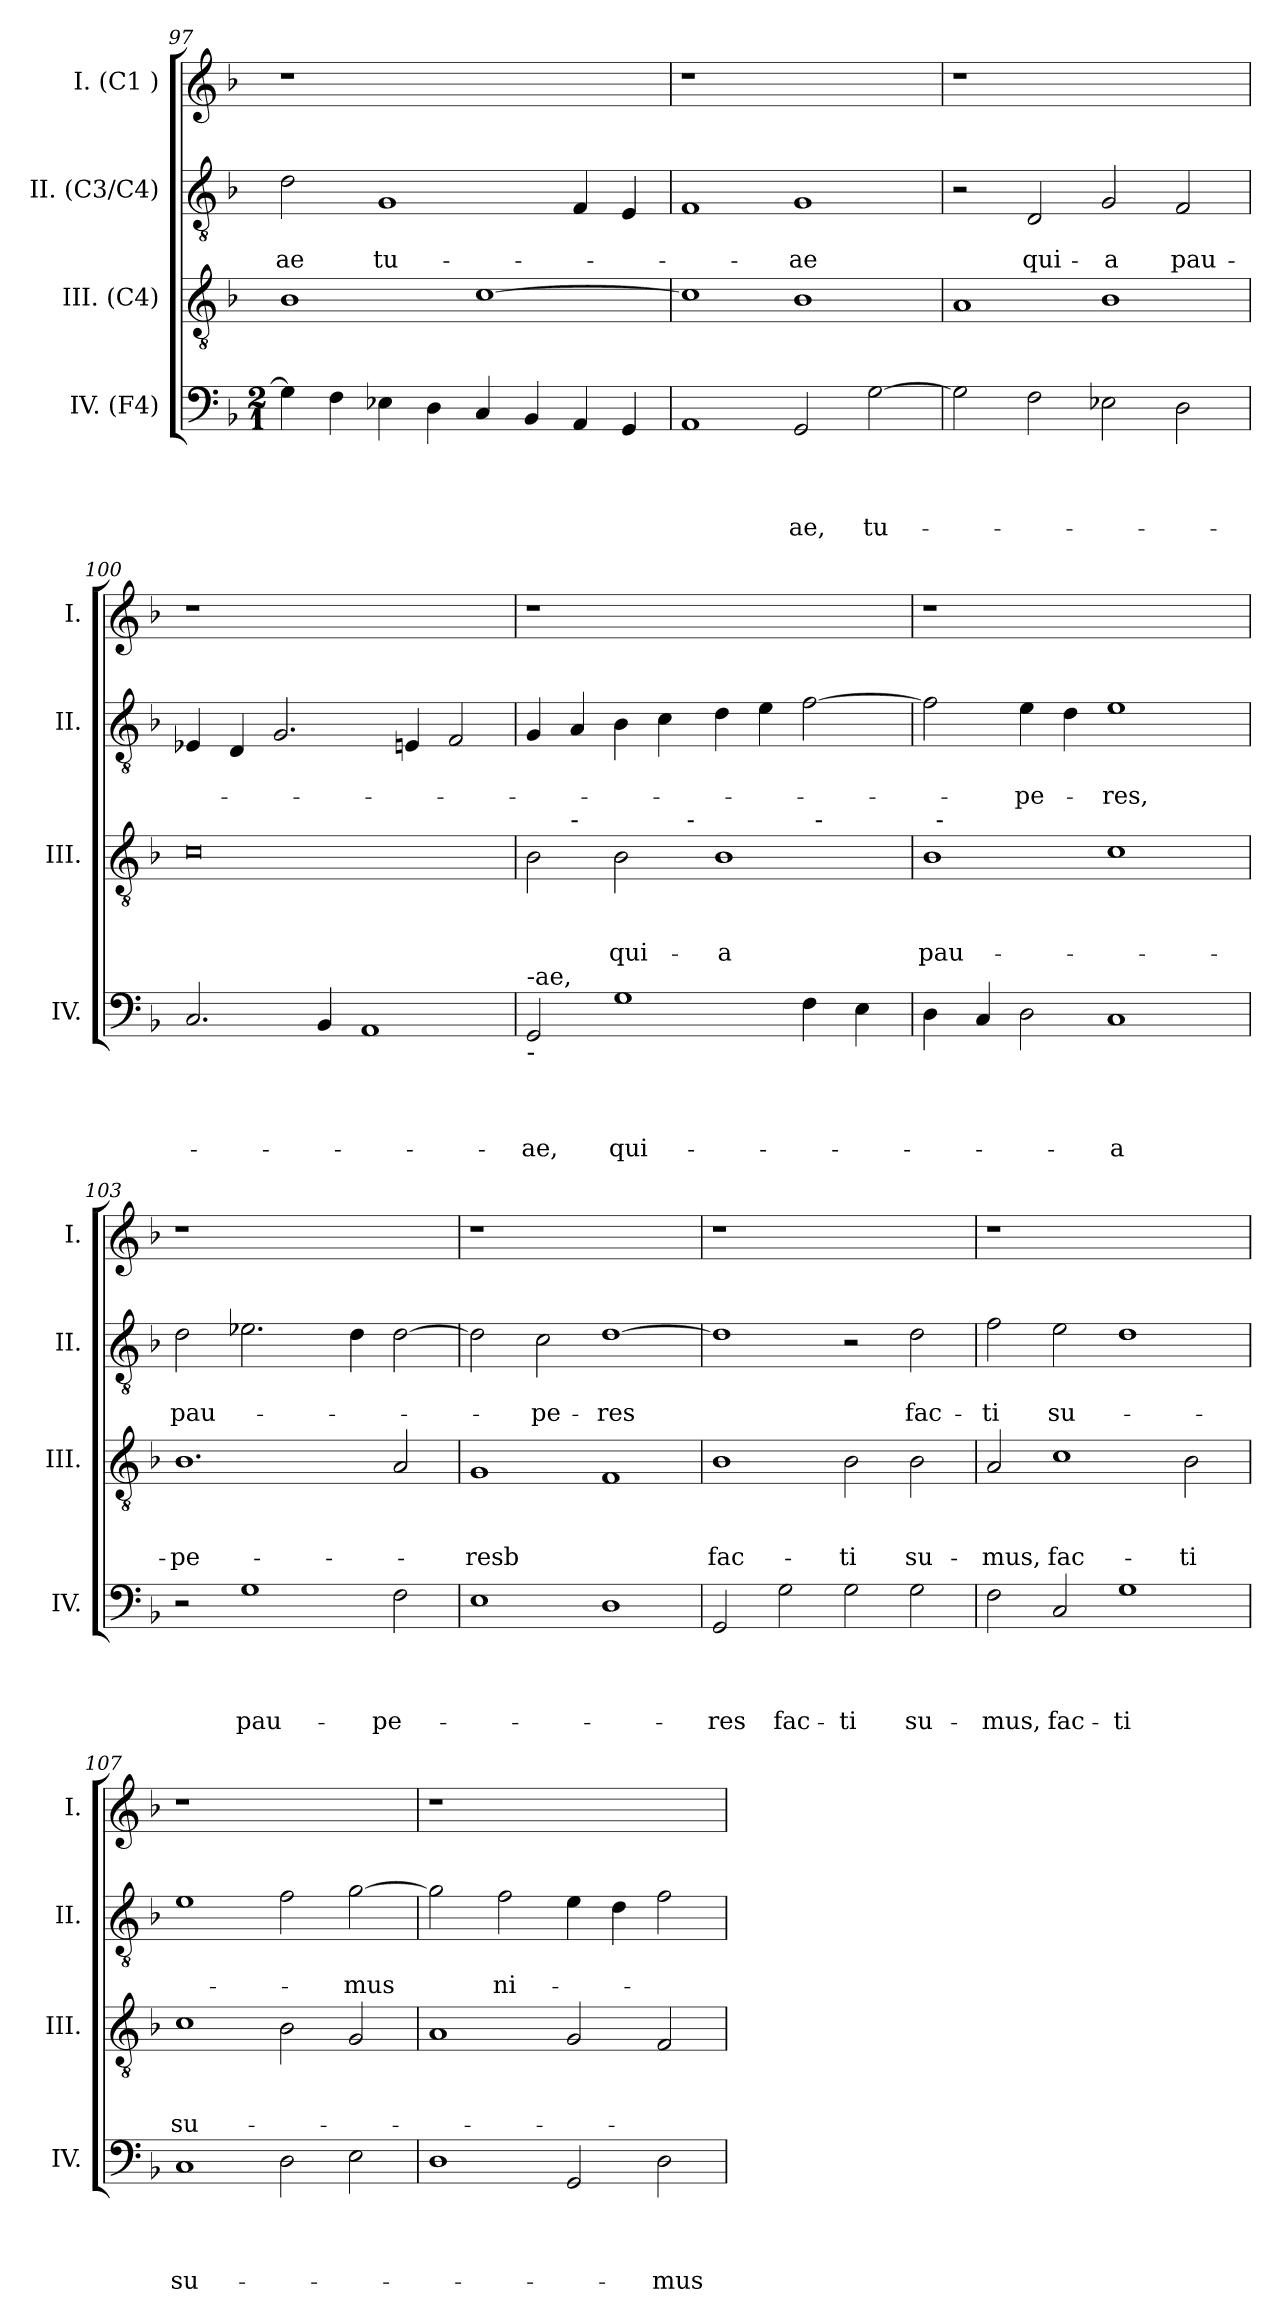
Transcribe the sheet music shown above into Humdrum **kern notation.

**kern	**text	**text	**text	**text	**kern	**text	**text	**text	**kern	**text	**text	**kern
*part4	*part4	*part4	*part4	*part4	*part3	*part3	*part3	*part3	*part2	*part2	*part2	*part1
*staff4	*staff4	*staff4	*staff4	*staff4	*staff3	*staff3	*staff3	*staff3	*staff2	*staff2	*staff2	*staff1
*I"IV. (F4)	*	*	*	*	*I"III. (C4)	*	*	*	*I"II. (C3/C4)	*	*	*I"I. (C1 )
*I'IV.	*	*	*	*	*I'III.	*	*	*	*I'II.	*	*	*I'I.
!!LO:LB:g=z
*clefF4	*	*	*	*	*clefGv2	*	*	*	*clefGv2	*	*	*clefG2
*k[b-]	*	*	*	*	*k[b-]	*	*	*	*k[b-]	*	*	*k[b-]
*F:	*	*	*	*	*F:	*	*	*	*F:	*	*	*F:
*M2/1	*	*	*	*	*	*	*	*	*	*	*	*
=97	=97	=97	=97	=97	=97	=97	=97	=97	=97	=97	=97	=97
!	!	!	!	!	!	!	!	!	!	!	!LO:LY:b	!
4G\]	.	.	.	.	1B-	.	.	.	2d\	.	-ae	1r
4F\	.	.	.	.	.	.	.	.	.	.	.	.
!	!	!	!	!	!	!	!	!	!	!	!LO:LY:b	!
4E-\	.	.	.	.	.	.	.	.	1G	.	tu-	.
4D\	.	.	.	.	.	.	.	.	.	.	.	.
4C/	.	.	.	.	[>1c	.	.	.	.	.	.	1ryy
4BB-/	.	.	.	.	.	.	.	.	.	.	.	.
4AA/	.	.	.	.	.	.	.	.	4F/	.	.	.
4GG/	.	.	.	.	.	.	.	.	4E/	.	.	.
=98	=98	=98	=98	=98	=98	=98	=98	=98	=98	=98	=98	=98
1AA	.	.	.	.	1c]	.	.	.	1F	.	.	1r
!	!	!	!	!LO:LY:b	!	!	!	!	!	!	!LO:LY:b	!
2GG/	.	.	.	-ae,	1B-	.	.	.	1G	.	-ae	1ryy
!	!	!	!	!LO:LY:b	!	!	!	!	!	!	!	!
[>2G\	.	.	.	tu-	.	.	.	.	.	.	.	.
=99	=99	=99	=99	=99	=99	=99	=99	=99	=99	=99	=99	=99
2G\]	.	.	.	.	1A	.	.	.	2r	.	.	1r
!	!	!	!	!	!	!	!	!	!	!	!LO:LY:b	!
2F\	.	.	.	.	.	.	.	.	2D/	.	qui-	.
!	!	!	!	!	!	!	!	!	!	!	!LO:LY:b	!
2E-\	.	.	.	.	1B-	.	.	.	2G/	.	-a	1ryy
!	!	!	!	!	!	!	!	!	!	!	!LO:LY:b	!
2D\	.	.	.	.	.	.	.	.	2F/	.	pau-	.
=100	=100	=100	=100	=100	=100	=100	=100	=100	=100	=100	=100	=100
2.C/	.	.	.	.	0c	.	.	.	4E-/	.	.	1r
.	.	.	.	.	.	.	.	.	4D/	.	.	.
.	.	.	.	.	.	.	.	.	2.G/	.	.	.
4BB-/	.	.	.	.	.	.	.	.	.	.	.	.
1AA	.	.	.	.	.	.	.	.	.	.	.	1ryy
.	.	.	.	.	.	.	.	.	4E/	.	.	.
.	.	.	.	.	.	.	.	.	2F/	.	.	.
!!LO:PB:g=z
=101	=101	=101	=101	=101	=101	=101	=101	=101	=101	=101	=101	=101
!LO:TX:b:t=-	!	!	!	!	!	!	!	!	!	!	!	!
!LO:TX:a:t=-ae,	!	!	!	!	!	!	!	!	!	!	!	!
!	!	!	!	!LO:LY:b	!	!	!	!	!	!	!	!
*	*	*	*	*	*^	*	*	*	*	*	*	*
*	*	*	*	*	*	*^	*	*	*	*	*	*	*
*	*	*	*	*	*	*	*^	*	*	*	*	*	*	*
2GG/	.	.	.	-ae,	2B-\	4ryy	2..ryy	1ryy	.	.	.	4G/	.	.	1r
!	!	!	!	!	!	!LO:TX:a:t=-	!	!	!	!	!	!	!	!	!
.	.	.	.	.	.	1..ryy	.	.	.	.	.	4A/	.	.	.
!	!	!	!	!LO:LY:b	!	!	!	!	!	!	!LO:LY:b	!	!	!	!
1G	.	.	.	qui-	2B-\	.	.	.	.	.	-qui-	4B-\	.	.	.
.	.	.	.	.	.	.	.	.	.	.	.	4c\	.	.	.
!	!	!	!	!	!	!	!LO:TX:a:t=-	!	!	!	!	!	!	!	!
.	.	.	.	.	.	.	1ryy	.	.	.	.	.	.	.	.
!	!	!	!	!	!	!	!	!	!	!	!LO:LY:b:rj	!	!	!	!
.	.	.	.	.	1B-	.	.	2ryy	.	.	-a	4d\	.	.	1ryy
.	.	.	.	.	.	.	.	.	.	.	.	4e\	.	.	.
4F\	.	.	.	.	.	.	.	32ryy	.	.	.	[>2f\	.	.	.
!	!	!	!	!	!	!	!	!LO:TX:a:t=-	!	!	!	!	!	!	!
.	.	.	.	.	.	.	.	4...ryy	.	.	.	.	.	.	.
4E\	.	.	.	.	.	.	.	.	.	.	.	.	.	.	.
.	.	.	.	.	.	.	8ryy	.	.	.	.	.	.	.	.
=102	=102	=102	=102	=102	=102	=102	=102	=102	=102	=102	=102	=102	=102	=102	=102
!	!	!	!	!	!	!	!	!	!	!	!LO:LY:b	!	!	!	!
*	*	*	*	*	*	*v	*v	*v	*	*	*	*	*	*	*
4D\	.	.	.	.	1B-	32ryy	.	.	pau-	2f\]	.	.	1r
!	!	!	!	!	!	!LO:TX:a:t=-	!	!	!	!	!	!	!
.	.	.	.	.	.	1ryy	.	.	.	.	.	.	.
4C/	.	.	.	.	.	.	.	.	.	.	.	.	.
!	!	!	!	!	!	!	!	!	!	!	!	!LO:LY:b	!
2D\	.	.	.	.	.	.	.	.	.	4e\	.	-pe-	.
.	.	.	.	.	.	.	.	.	.	4d\	.	.	.
!	!	!	!	!LO:LY:b:rj	!	!	!	!	!	!	!	!LO:LY:b	!
1C	.	.	.	-a	1c	.	.	.	.	1e	.	-res,	1ryy
.	.	.	.	.	.	2ryy	.	.	.	.	.	.	.
.	.	.	.	.	.	4...ryy	.	.	.	.	.	.	.
=103	=103	=103	=103	=103	=103	=103	=103	=103	=103	=103	=103	=103	=103
!	!	!	!	!	!	!	!	!	!LO:LY:b	!	!	!LO:LY:b	!
*	*	*	*	*	*v	*v	*	*	*	*	*	*	*
2r	.	.	.	.	1.B-	.	.	-pe-	2d\	.	pau-	1r
!	!	!	!	!LO:LY:b	!	!	!	!	!	!	!	!
1G	.	.	.	pau-	.	.	.	.	2.e-\	.	.	.
.	.	.	.	.	.	.	.	.	.	.	.	1ryy
.	.	.	.	.	.	.	.	.	4d\	.	.	.
!	!	!	!	!LO:LY:b	!	!	!	!	!	!	!	!
2F\	.	.	.	-pe-	2A/	.	.	.	[>2d\	.	.	.
=104	=104	=104	=104	=104	=104	=104	=104	=104	=104	=104	=104	=104
!	!	!	!	!	!	!	!	!LO:LY:b	!	!	!	!
1E	.	.	.	.	1G	.	.	-resb	2d\]	.	.	1r
!	!	!	!	!	!	!	!	!	!	!	!LO:LY:b	!
.	.	.	.	.	.	.	.	.	2c\	.	-pe-	.
!	!	!	!	!	!	!	!	!	!	!	!LO:LY:b	!
1D	.	.	.	.	1F	.	.	.	[>1d	.	-res	1ryy
=105	=105	=105	=105	=105	=105	=105	=105	=105	=105	=105	=105	=105
!	!	!	!	!LO:LY:b	!	!	!	!LO:LY:b	!	!	!	!
2GG/	.	.	.	-res	1B-	.	.	fac-	1d]	.	.	1r
!	!	!	!	!LO:LY:b	!	!	!	!	!	!	!	!
2G\	.	.	.	fac-	.	.	.	.	.	.	.	.
!	!	!	!	!LO:LY:b	!	!	!	!LO:LY:b	!	!	!	!
2G\	.	.	.	-ti	2B-\	.	.	-ti	2r	.	.	1ryy
!	!	!	!	!LO:LY:b	!	!	!	!LO:LY:b	!	!	!LO:LY:b	!
2G\	.	.	.	su-	2B-\	.	.	su-	2d\	.	fac-	.
!!LO:LB:g=z
=106	=106	=106	=106	=106	=106	=106	=106	=106	=106	=106	=106	=106
!	!	!	!	!LO:LY:b	!	!	!	!LO:LY:b	!	!	!LO:LY:b	!
2F\	.	.	.	-mus,	2A/	.	.	-mus,	2f\	.	-ti	1r
!	!	!	!	!LO:LY:b	!	!	!	!LO:LY:b	!	!	!LO:LY:b	!
2C/	.	.	.	fac-	1c	.	.	fac-	2e\	.	su-	.
!	!	!	!	!LO:LY:b	!	!	!	!	!	!	!	!
1G	.	.	.	-ti	.	.	.	.	1d	.	.	1ryy
!	!	!	!	!	!	!	!	!LO:LY:b	!	!	!	!
.	.	.	.	.	2B-\	.	.	-ti	.	.	.	.
=107	=107	=107	=107	=107	=107	=107	=107	=107	=107	=107	=107	=107
!	!	!	!	!LO:LY:b	!	!	!	!LO:LY:b	!	!	!	!
1C	.	.	.	su-	1c	.	.	su-	1e	.	.	1r
2D\	.	.	.	.	2B-\	.	.	.	2f\	.	.	1ryy
!	!	!	!	!	!	!	!	!	!	!	!LO:LY:b	!
2E\	.	.	.	.	2G/	.	.	.	[>2g\	.	-mus	.
=108	=108	=108	=108	=108	=108	=108	=108	=108	=108	=108	=108	=108
1D	.	.	.	.	1A	.	.	.	2g\]	.	.	1r
!	!	!	!	!	!	!	!	!	!	!	!LO:LY:b	!
.	.	.	.	.	.	.	.	.	2f\	.	ni-	.
2GG/	.	.	.	.	2G/	.	.	.	4e\	.	.	1ryy
.	.	.	.	.	.	.	.	.	4d\	.	.	.
!	!	!	!	!LO:LY:b	!	!	!	!	!	!	!	!
2D\	.	.	.	-mus	2F/	.	.	.	2f\	.	.	.
=	=	=	=	=	=	=	=	=	=	=	=	=
*-	*-	*-	*-	*-	*-	*-	*-	*-	*-	*-	*-	*-
